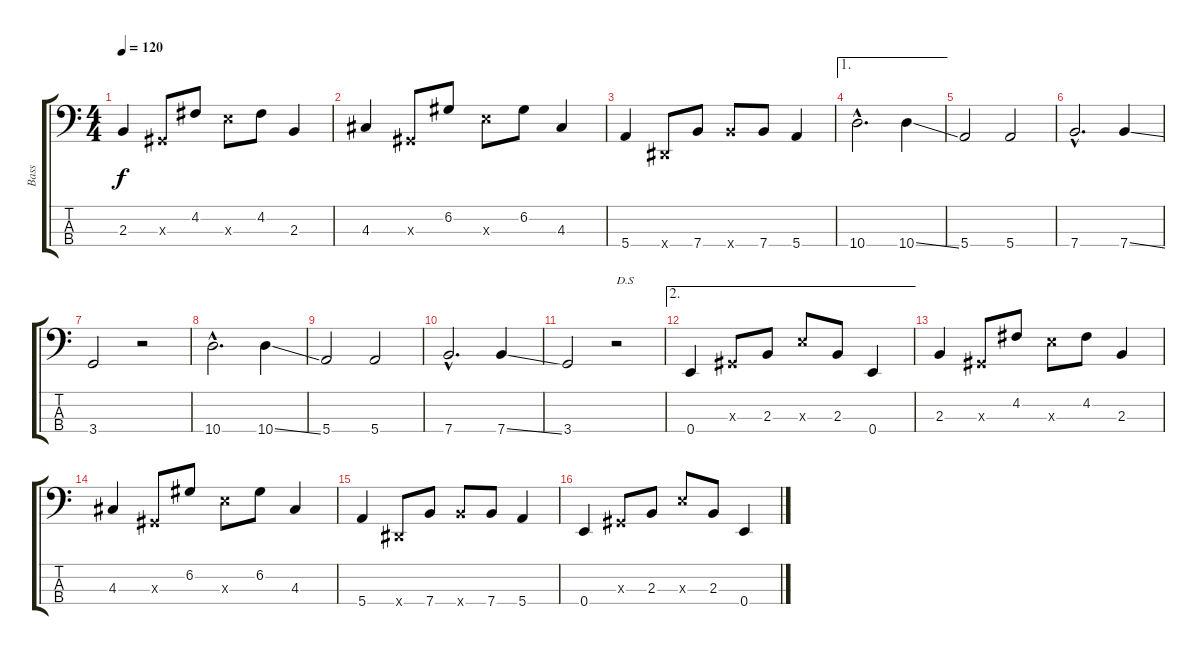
\track ("Bass" "Bass") {instrument acousticbass}
\staff {score tabs}
\tuning (G2 D2 A1 E1) {hide}
\ts (4 4)
\tempo 120
\clef f4
\ks c
2.3.4{dy f} -1.3{x}.8 4.2.8 7.3{x}.8 4.2.8 2.3.4 |
4.3.4 -1.3{x}.8 6.2.8 7.3{x}.8 6.2.8 4.3.4 |
5.4.4 -1.4{x}.8 7.4.8 7.4{x}.8 7.4.8 5.4.4 |
\ae 1
10.4{hac}.2{d} 10.4{ss}.4 |
5.4.2 5.4.2 |
7.4{hac}.2{d} 7.4{ss}.4 |
3.4.2 r.2 |
10.4{hac}.2{d} 10.4{ss}.4 |
5.4.2 5.4.2 |
7.4{hac}.2{d} 7.4{ss}.4 |
3.4.2 r.2{txt "D.S"} |
\ae 2
0.4.4 -1.3{x}.8 2.3.8 7.3{x}.8 2.3.8 0.4.4 |
2.3.4 -1.3{x}.8 4.2.8 7.3{x}.8 4.2.8 2.3.4 |
4.3.4 -1.3{x}.8 6.2.8 7.3{x}.8 6.2.8 4.3.4 |
5.4.4 -1.4{x}.8 7.4.8 7.4{x}.8 7.4.8 5.4.4 |
0.4.4 -1.3{x}.8 2.3.8 7.3{x}.8 2.3.8 0.4.4
